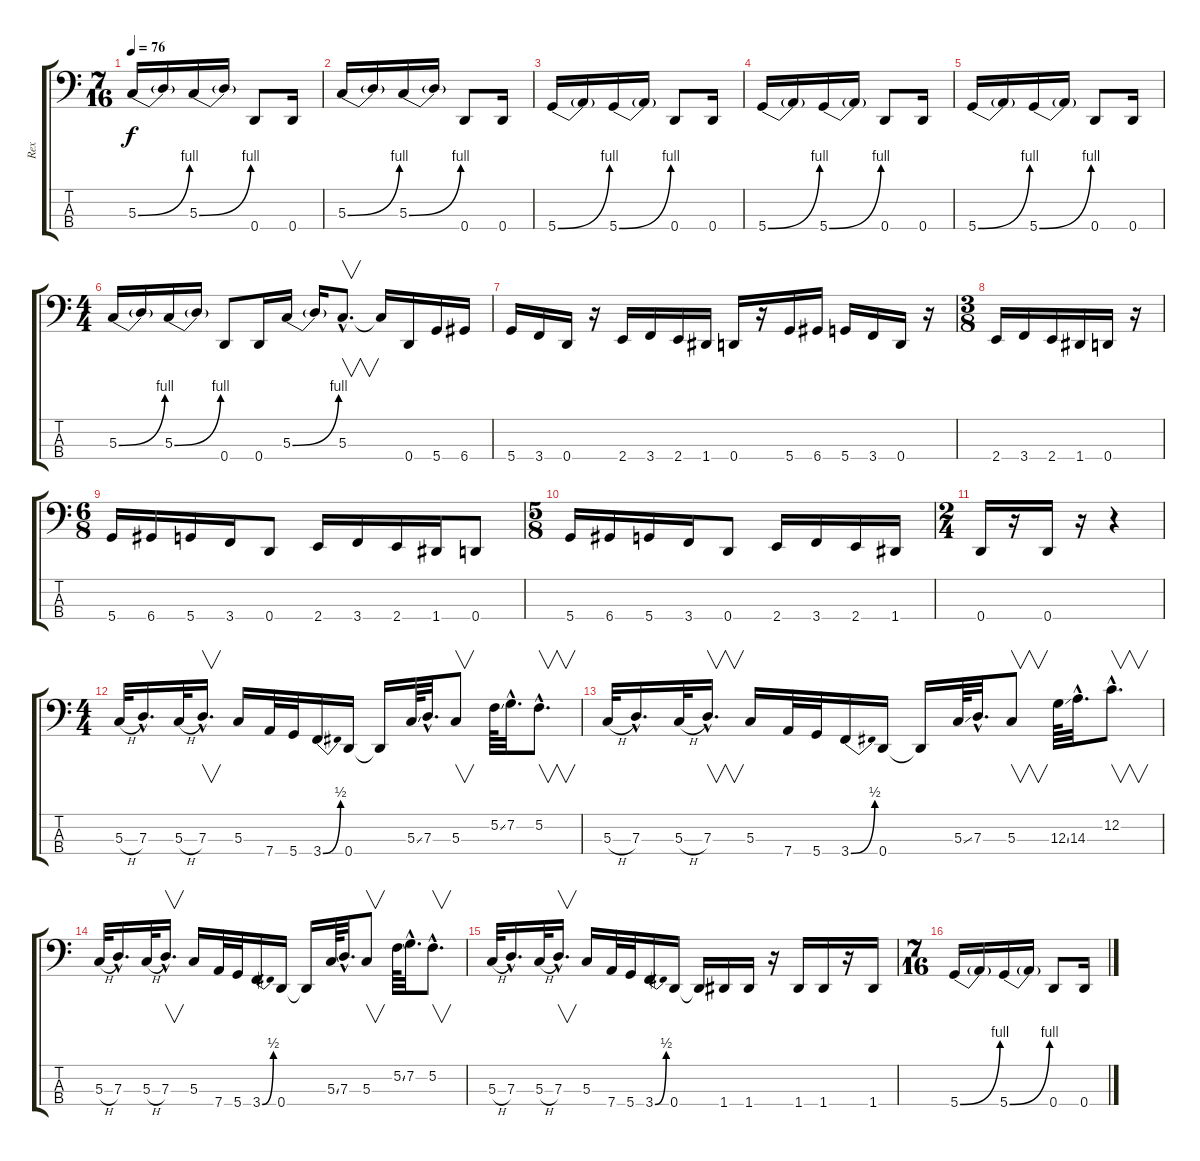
\track ("Rex" "Rex") {instrument electricbasspick}
\staff {score tabs}
\tuning (F2 C2 G1 D1) {hide}
\ts (7 16)
\tempo 76
\clef f4
\ks c
5.3{be (bend 0 0 60 4)}.16{dy f} 5.3{t}.16 5.3{be (bend 0 0 60 4)}.16 5.3{t}.16 0.4.8 0.4.16 |
5.3{be (bend 0 0 60 4)}.16 5.3{t}.16 5.3{be (bend 0 0 60 4)}.16 5.3{t}.16 0.4.8 0.4.16 |
5.4{be (bend 0 0 60 4)}.16 5.4{t}.16 5.4{be (bend 0 0 60 4)}.16 5.4{t}.16 0.4.8 0.4.16 |
5.4{be (bend 0 0 60 4)}.16 5.4{t}.16 5.4{be (bend 0 0 60 4)}.16 5.4{t}.16 0.4.8 0.4.16 |
5.4{be (bend 0 0 60 4)}.16 5.4{t}.16 5.4{be (bend 0 0 60 4)}.16 5.4{t}.16 0.4.8 0.4.16 |
\ts (4 4)
5.3{be (bend 0 0 60 4)}.16 5.3{t}.16 5.3{be (bend 0 0 60 4)}.16 5.3{t}.16 0.4.8 0.4.16 5.3{be (bend 0 0 60 4)}.16 5.3{t}.16 5.3{hac}.8{v d} 5.3{t}.16 0.4.16 5.4.16 6.4.16 |
5.4.16 3.4.16 0.4.16 r.16 2.4.16 3.4.16 2.4.16 1.4.16 0.4.16 r.16 5.4.16 6.4.16 5.4.16 3.4.16 0.4.16 r.16 |
\ts (3 8)
2.4.16 3.4.16 2.4.16 1.4.16 0.4.16 r.16 |
\ts (6 8)
5.4.16 6.4.16 5.4.16 3.4.16 0.4.8 2.4.16 3.4.16 2.4.16 1.4.16 0.4.8 |
\ts (5 8)
5.4.16 6.4.16 5.4.16 3.4.16 0.4.8 2.4.16 3.4.16 2.4.16 1.4.16 |
\ts (2 4)
0.4.16 r.16 0.4.16 r.16 r.4 |
\ts (4 4)
5.3{h}.32 7.3{hac}.16{d} 5.3{h}.32 7.3{hac}.16{v d} 5.3.16 7.4.32 5.4.32 3.4{be (bend 0 0 60 2)}.16 0.4.16 0.4{t}.16 5.3{ss}.64 7.3{hac}.32{d} 5.3.8{v} 5.2{ss}.64 7.2{hac}.32{d} 5.2{hac}.8{v d} |
5.3{h}.32 7.3{hac}.16{d} 5.3{h}.32 7.3{hac}.16{v d} 5.3.16 7.4.32 5.4.32 3.4{be (bend 0 0 60 2)}.16 0.4.16 0.4{t}.16 5.3{ss}.64 7.3{hac}.32{d} 5.3.8{v} 12.3{ss}.64 14.3{hac}.32{d} 12.2{hac}.8{v d} |
5.3{h}.32 7.3{hac}.16{d} 5.3{h}.32 7.3{hac}.16{v d} 5.3.16 7.4.32 5.4.32 3.4{be (bend 0 0 60 2)}.16 0.4.16 0.4{t}.16 5.3{ss}.64 7.3{hac}.32{d} 5.3.8{v} 5.2{ss}.64 7.2{hac}.32{d} 5.2{hac}.8{v d} |
5.3{h}.32 7.3{hac}.16{d} 5.3{h}.32 7.3{hac}.16{v d} 5.3.16 7.4.32 5.4.32 3.4{be (bend 0 0 60 2)}.16 0.4.16 0.4{t}.16 1.4.16 1.4.16 r.16 1.4.16 1.4.16 r.16 1.4.16 |
\ts (7 16)
5.4{be (bend 0 0 60 4)}.16 5.4{t}.16 5.4{be (bend 0 0 60 4)}.16 5.4{t}.16 0.4.8 0.4.16
